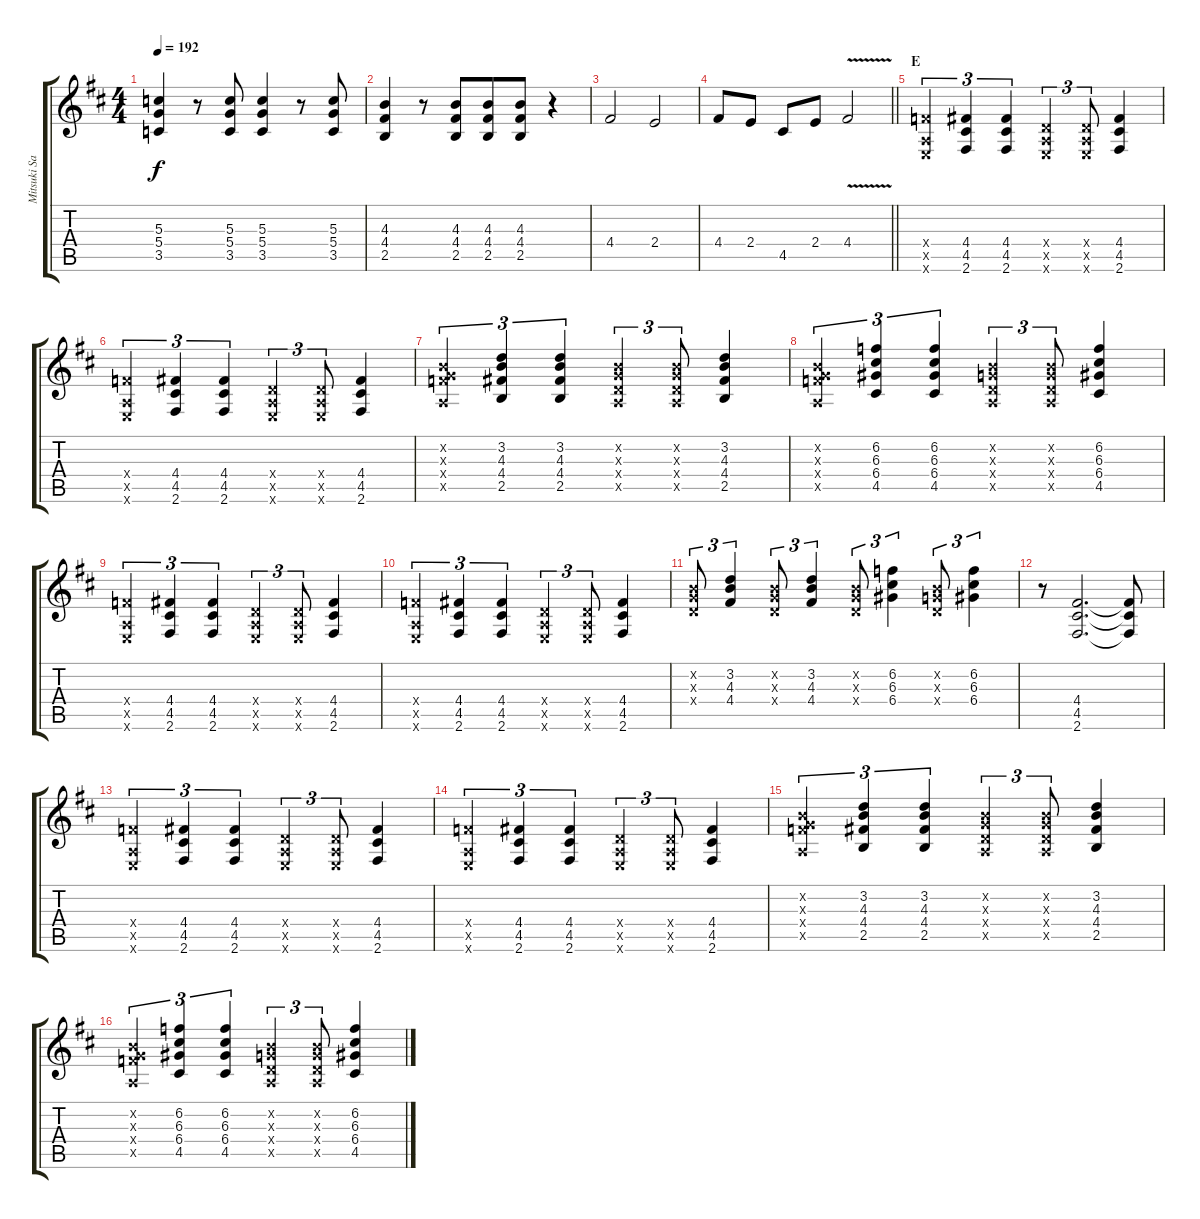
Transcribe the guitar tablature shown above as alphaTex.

\track ("Mitsuki Sakai" "Mitsuki Sa") {instrument distortionguitar}
\staff {score tabs}
\tuning (E4 B3 G3 D3 A2 E2) {hide}
\ts (4 4)
\tempo 192
\clef g2
\ks bminor
(5.3 5.4 3.5).4{dy f} r.8 (5.3 5.4 3.5).8 (5.3 5.4 3.5).4 r.8 (5.3 5.4 3.5).8 |
(4.3 4.4 2.5).4 r.8 (4.3 4.4 2.5).8{beam merge} (4.3 4.4 2.5).8 (4.3 4.4 2.5).8 r.4 |
4.4.2 2.4.2 |
\barLineRight lightlight
4.4.8 2.4.8 4.5.8 2.4.8 4.4{v}.2 |
\section ("" "E")
(3.4{x} 0.5{x} 0.6{x}).4{tu (3 2)} (4.4 4.5 2.6).4{tu (3 2)} (4.4 4.5 2.6).4{tu (3 2)} (0.4{x} 0.5{x} 0.6{x}).4{tu (3 2)} (0.4{x} 0.5{x} 0.6{x}).8{tu (3 2)} (4.4 4.5 2.6).4 |
(3.4{x} 0.5{x} 0.6{x}).4{tu (3 2)} (4.4 4.5 2.6).4{tu (3 2)} (4.4 4.5 2.6).4{tu (3 2)} (0.4{x} 0.5{x} 0.6{x}).4{tu (3 2)} (0.4{x} 0.5{x} 0.6{x}).8{tu (3 2)} (4.4 4.5 2.6).4 |
(0.2{x} 0.3{x} 3.4{x} 0.5{x}).4{tu (3 2)} (3.2 4.3 4.4 2.5).4{tu (3 2)} (3.2 4.3 4.4 2.5).4{tu (3 2)} (0.2{x} 0.3{x} 0.4{x} 0.5{x}).4{tu (3 2)} (0.2{x} 0.3{x} 0.4{x} 0.5{x}).8{tu (3 2)} (3.2 4.3 4.4 2.5).4 |
(0.2{x} 0.3{x} 3.4{x} 0.5{x}).4{tu (3 2)} (6.2 6.3 6.4 4.5).4{tu (3 2)} (6.2 6.3 6.4 4.5).4{tu (3 2)} (0.2{x} 0.3{x} 0.4{x} 0.5{x}).4{tu (3 2)} (0.2{x} 0.3{x} 0.4{x} 0.5{x}).8{tu (3 2)} (6.2 6.3 6.4 4.5).4 |
(3.4{x} 0.5{x} 0.6{x}).4{tu (3 2)} (4.4 4.5 2.6).4{tu (3 2)} (4.4 4.5 2.6).4{tu (3 2)} (0.4{x} 0.5{x} 0.6{x}).4{tu (3 2)} (0.4{x} 0.5{x} 0.6{x}).8{tu (3 2)} (4.4 4.5 2.6).4 |
(3.4{x} 0.5{x} 0.6{x}).4{tu (3 2)} (4.4 4.5 2.6).4{tu (3 2)} (4.4 4.5 2.6).4{tu (3 2)} (0.4{x} 0.5{x} 0.6{x}).4{tu (3 2)} (0.4{x} 0.5{x} 0.6{x}).8{tu (3 2)} (4.4 4.5 2.6).4 |
(0.2{x} 0.3{x} 0.4{x}).8{tu (3 2)} (3.2 4.3 4.4).4{tu (3 2)} (0.2{x} 0.3{x} 0.4{x}).8{tu (3 2)} (3.2 4.3 4.4).4{tu (3 2)} (0.2{x} 0.3{x} 0.4{x}).8{tu (3 2)} (6.2 6.3 6.4).4{tu (3 2)} (0.2{x} 0.3{x} 0.4{x}).8{tu (3 2)} (6.2 6.3 6.4).4{tu (3 2)} |
r.8 (4.4 4.5 2.6).2{d} (4.4{t} 4.5{t} 2.6{t}).8 |
(3.4{x} 0.5{x} 0.6{x}).4{tu (3 2)} (4.4 4.5 2.6).4{tu (3 2)} (4.4 4.5 2.6).4{tu (3 2)} (0.4{x} 0.5{x} 0.6{x}).4{tu (3 2)} (0.4{x} 0.5{x} 0.6{x}).8{tu (3 2)} (4.4 4.5 2.6).4 |
(3.4{x} 0.5{x} 0.6{x}).4{tu (3 2)} (4.4 4.5 2.6).4{tu (3 2)} (4.4 4.5 2.6).4{tu (3 2)} (0.4{x} 0.5{x} 0.6{x}).4{tu (3 2)} (0.4{x} 0.5{x} 0.6{x}).8{tu (3 2)} (4.4 4.5 2.6).4 |
(0.2{x} 0.3{x} 3.4{x} 0.5{x}).4{tu (3 2)} (3.2 4.3 4.4 2.5).4{tu (3 2)} (3.2 4.3 4.4 2.5).4{tu (3 2)} (0.2{x} 0.3{x} 0.4{x} 0.5{x}).4{tu (3 2)} (0.2{x} 0.3{x} 0.4{x} 0.5{x}).8{tu (3 2)} (3.2 4.3 4.4 2.5).4 |
(0.2{x} 0.3{x} 3.4{x} 0.5{x}).4{tu (3 2)} (6.2 6.3 6.4 4.5).4{tu (3 2)} (6.2 6.3 6.4 4.5).4{tu (3 2)} (0.2{x} 0.3{x} 0.4{x} 0.5{x}).4{tu (3 2)} (0.2{x} 0.3{x} 0.4{x} 0.5{x}).8{tu (3 2)} (6.2 6.3 6.4 4.5).4
